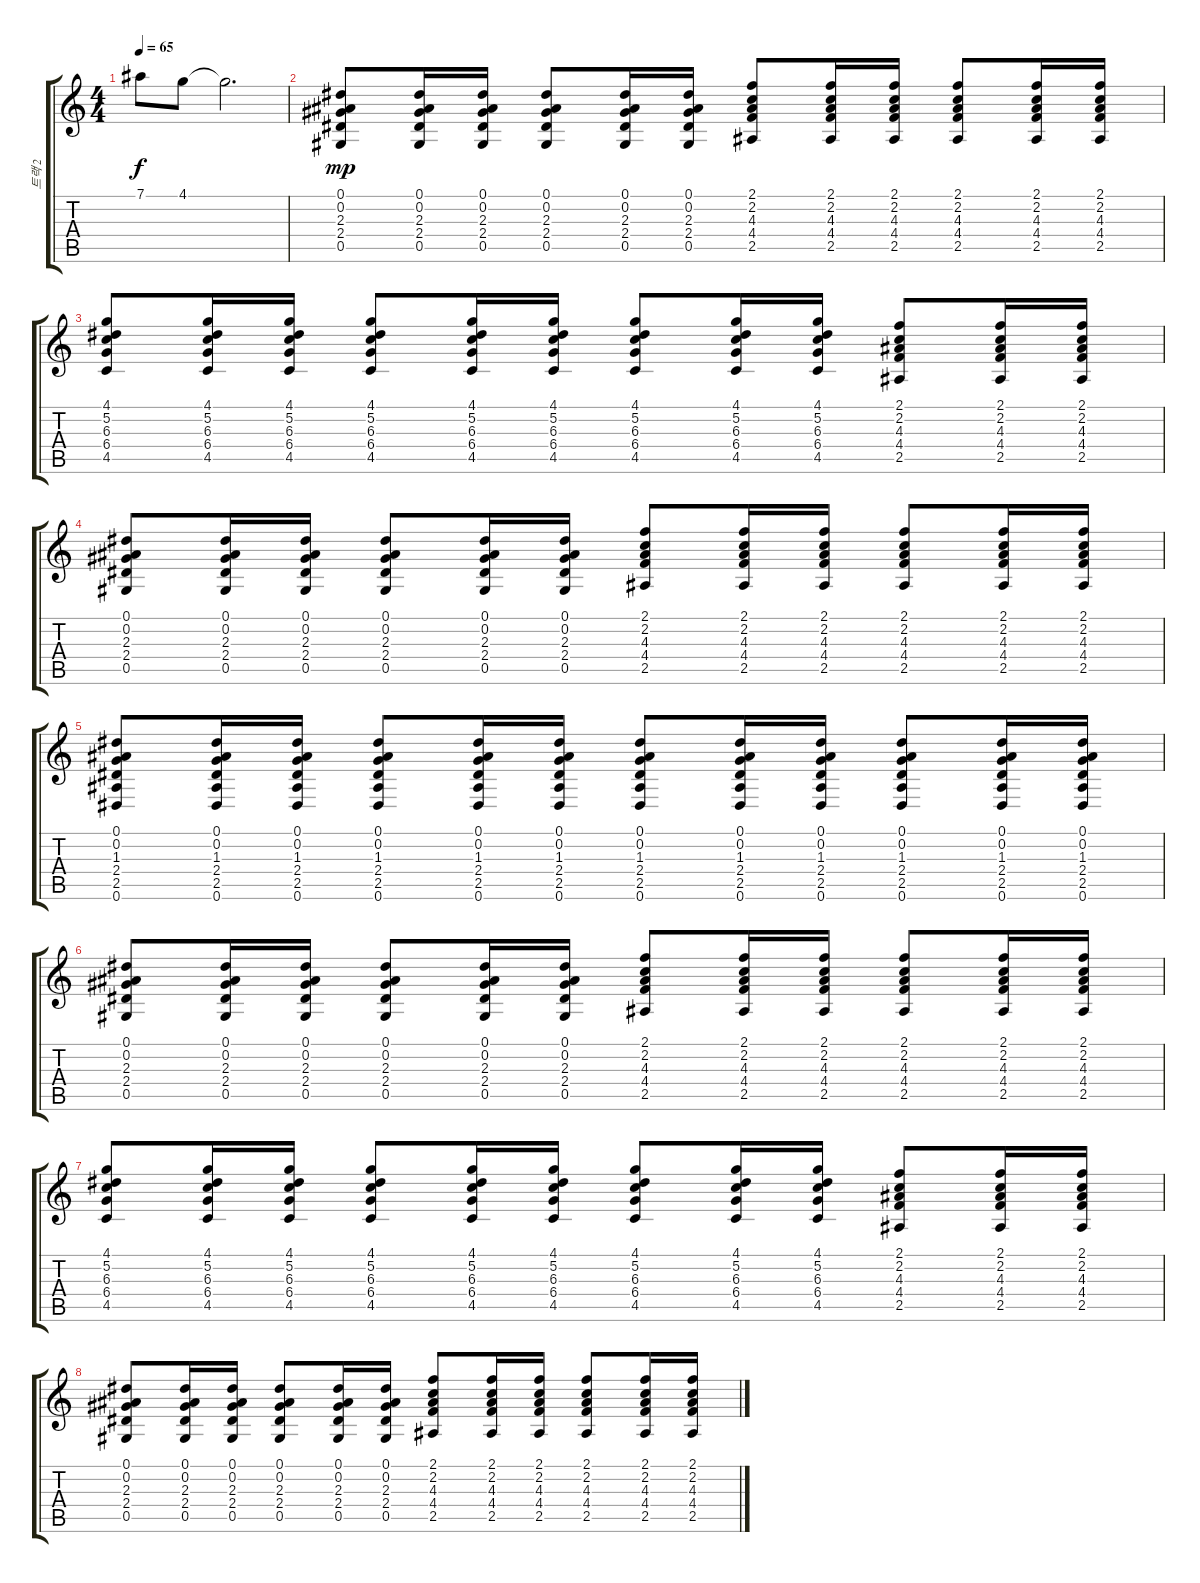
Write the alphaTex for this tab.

\track ("트랙 2" "트랙 2") {instrument acousticguitarsteel}
\staff {score tabs}
\tuning (Eb4 Bb3 Gb3 Db3 Ab2 Eb2) {hide}
\ts (4 4)
\tempo 65
\clef g2
\ks c
7.1.8{dy f} 4.1.8 4.1{t}.2{d} |
(0.1 0.2 2.3 2.4 0.5).8{dy mp} (0.1 0.2 2.3 2.4 0.5).16 (0.1 0.2 2.3 2.4 0.5).16 (0.1 0.2 2.3 2.4 0.5).8 (0.1 0.2 2.3 2.4 0.5).16 (0.1 0.2 2.3 2.4 0.5).16 (2.1 2.2 4.3 4.4 2.5).8 (2.1 2.2 4.3 4.4 2.5).16 (2.1 2.2 4.3 4.4 2.5).16 (2.1 2.2 4.3 4.4 2.5).8 (2.1 2.2 4.3 4.4 2.5).16 (2.1 2.2 4.3 4.4 2.5).16 |
(4.1 5.2 6.3 6.4 4.5).8 (4.1 5.2 6.3 6.4 4.5).16 (4.1 5.2 6.3 6.4 4.5).16 (4.1 5.2 6.3 6.4 4.5).8 (4.1 5.2 6.3 6.4 4.5).16 (4.1 5.2 6.3 6.4 4.5).16 (4.1 5.2 6.3 6.4 4.5).8 (4.1 5.2 6.3 6.4 4.5).16 (4.1 5.2 6.3 6.4 4.5).16 (2.1 2.2 4.3 4.4 2.5).8 (2.1 2.2 4.3 4.4 2.5).16 (2.1 2.2 4.3 4.4 2.5).16 |
(0.1 0.2 2.3 2.4 0.5).8 (0.1 0.2 2.3 2.4 0.5).16 (0.1 0.2 2.3 2.4 0.5).16 (0.1 0.2 2.3 2.4 0.5).8 (0.1 0.2 2.3 2.4 0.5).16 (0.1 0.2 2.3 2.4 0.5).16 (2.1 2.2 4.3 4.4 2.5).8 (2.1 2.2 4.3 4.4 2.5).16 (2.1 2.2 4.3 4.4 2.5).16 (2.1 2.2 4.3 4.4 2.5).8 (2.1 2.2 4.3 4.4 2.5).16 (2.1 2.2 4.3 4.4 2.5).16 |
(0.1 0.2 1.3 2.4 2.5 0.6).8 (0.1 0.2 1.3 2.4 2.5 0.6).16 (0.1 0.2 1.3 2.4 2.5 0.6).16 (0.1 0.2 1.3 2.4 2.5 0.6).8 (0.1 0.2 1.3 2.4 2.5 0.6).16 (0.1 0.2 1.3 2.4 2.5 0.6).16 (0.1 0.2 1.3 2.4 2.5 0.6).8 (0.1 0.2 1.3 2.4 2.5 0.6).16 (0.1 0.2 1.3 2.4 2.5 0.6).16 (0.1 0.2 1.3 2.4 2.5 0.6).8 (0.1 0.2 1.3 2.4 2.5 0.6).16 (0.1 0.2 1.3 2.4 2.5 0.6).16 |
(0.1 0.2 2.3 2.4 0.5).8 (0.1 0.2 2.3 2.4 0.5).16 (0.1 0.2 2.3 2.4 0.5).16 (0.1 0.2 2.3 2.4 0.5).8 (0.1 0.2 2.3 2.4 0.5).16 (0.1 0.2 2.3 2.4 0.5).16 (2.1 2.2 4.3 4.4 2.5).8 (2.1 2.2 4.3 4.4 2.5).16 (2.1 2.2 4.3 4.4 2.5).16 (2.1 2.2 4.3 4.4 2.5).8 (2.1 2.2 4.3 4.4 2.5).16 (2.1 2.2 4.3 4.4 2.5).16 |
(4.1 5.2 6.3 6.4 4.5).8 (4.1 5.2 6.3 6.4 4.5).16 (4.1 5.2 6.3 6.4 4.5).16 (4.1 5.2 6.3 6.4 4.5).8 (4.1 5.2 6.3 6.4 4.5).16 (4.1 5.2 6.3 6.4 4.5).16 (4.1 5.2 6.3 6.4 4.5).8 (4.1 5.2 6.3 6.4 4.5).16 (4.1 5.2 6.3 6.4 4.5).16 (2.1 2.2 4.3 4.4 2.5).8 (2.1 2.2 4.3 4.4 2.5).16 (2.1 2.2 4.3 4.4 2.5).16 |
(0.1 0.2 2.3 2.4 0.5).8 (0.1 0.2 2.3 2.4 0.5).16 (0.1 0.2 2.3 2.4 0.5).16 (0.1 0.2 2.3 2.4 0.5).8 (0.1 0.2 2.3 2.4 0.5).16 (0.1 0.2 2.3 2.4 0.5).16 (2.1 2.2 4.3 4.4 2.5).8 (2.1 2.2 4.3 4.4 2.5).16 (2.1 2.2 4.3 4.4 2.5).16 (2.1 2.2 4.3 4.4 2.5).8 (2.1 2.2 4.3 4.4 2.5).16 (2.1 2.2 4.3 4.4 2.5).16
